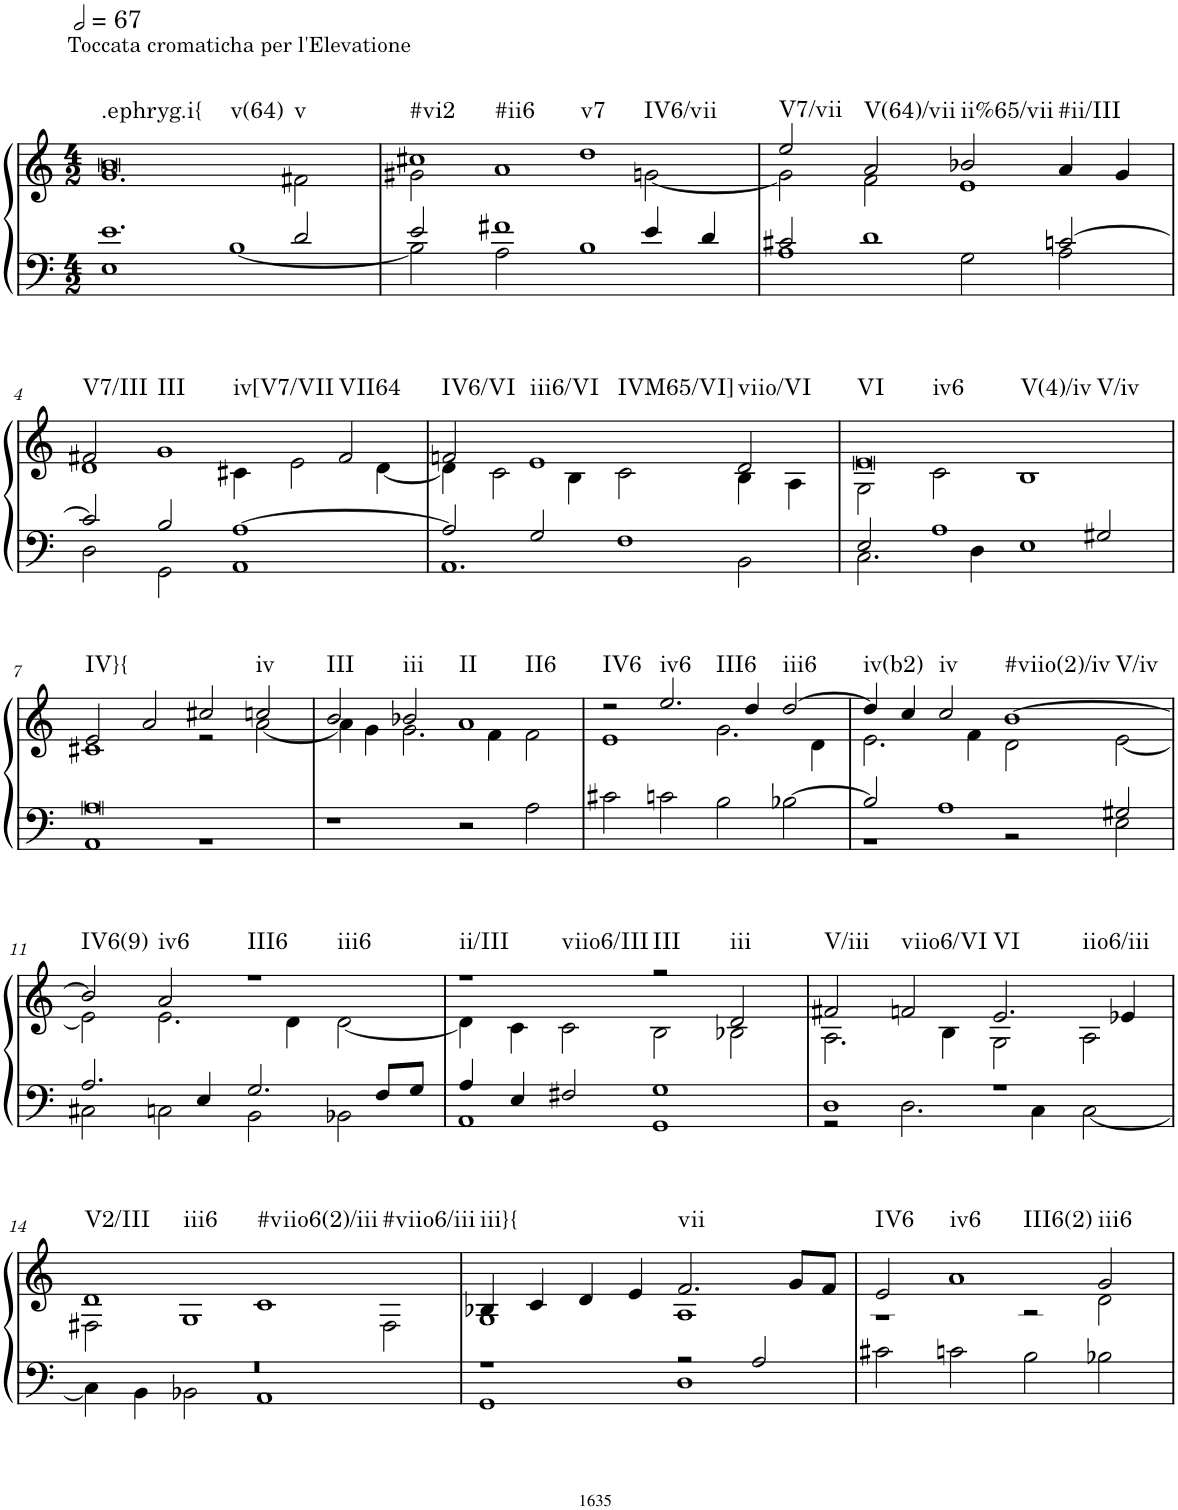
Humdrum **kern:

**kern	**kern	**harte
*part1	*part1	*part1
*staff2	*staff1	*
*I"Organ	*	*
*clefF4	*clefG2	*
*k[]	*k[]	*
*M4/2	*M4/2	*
*MM134	*MM134	*
=1	=1	=1
*^	*^	*
!	!	!LO:TX:a:t=Toccata cromaticha per l'Elevatione	!	!LO:H:n=1:kt=.ephryg.i{
!	!	!	!	!LO:H:n=2:kt=v(64)
!	!	!	!	!LO:H:n=3:kt=v
1.e	1E	0b	1.g	N N N
.	[1B	.	.	.
2d/	.	.	2f#X\	.
=2	=2	=2	=2	=2
!	!	!	!	!LO:H:n=1:kt=#vi2
!	!	!	!	!LO:H:n=2:kt=#ii6
2e/	2B\]	1cc#X	2g#X\	N N
1f#X	2A\	.	1a	.
!	!	!	!	!LO:H:n=1:kt=v7
!	!	!	!	!LO:H:n=2:kt=IV6/vii
.	1B	1dd	.	N N
4e/	.	.	[2gn\	.
4d/	.	.	.	.
=3	=3	=3	=3	=3
!	!	!	!	!LO:H:kt=V7/vii
2c#X/	1A	2ee/	2g\]	N
!	!	!	!	!LO:H:kt=V(64)/vii
1d	.	2a/	2f\	N
!	!	!	!	!LO:H:kt=ii%65/vii
.	2G\	2b-X/	1e	N
!	!	!	!	!LO:H:kt=#ii/III
[2cn/	2A\	4a/	.	N
.	.	4g/	.	.
!!LO:LB:g=z	!!
=4	=4	=4	=4	=4
!	!	!	!	!LO:H:kt=V7/III
2c/]	2D\	2f#X/	1d	N
!	!	!	!	!LO:H:n=1:kt=III
!	!	!	!	!LO:H:n=2:kt=iv[V7/VII
2B/	2GG\	1g	.	N N
[1A	1AA	.	4c#X\	.
.	.	.	2e\	.
!	!	!	!	!LO:H:kt=VII64
.	.	2f#/	.	N
.	.	.	[4d\	.
=5	=5	=5	=5	=5
!	!	!	!	!LO:H:kt=IV6/VI
2A/]	1.AA	2fn/	4d\]	N
.	.	.	2c\	.
!	!	!	!	!LO:H:n=1:kt=iii6/VI
!	!	!	!	!LO:H:n=2:kt=IVM65/VI]
2G/	.	1e	.	N N
.	.	.	4B\	.
1F	.	.	2c\	.
!	!	!	!	!LO:H:kt=viio/VI
.	2BB\	2d/	4B\	N
.	.	.	4A\	.
=6	=6	=6	=6	=6
!	!	!	!	!LO:H:n=1:kt=VI
!	!	!	!	!LO:H:n=2:kt=iv6
!	!	!	!	!LO:H:n=3:kt=V(4)/iv
!	!	!	!	!LO:H:n=4:kt=V/iv
2E/	2.C\	0e	2G\	N N N N
1A	.	.	2c\	.
.	4D\	.	.	.
.	1E	.	1B	.
2G#X/	.	.	.	.
!!LO:LB:g=z	!!
=7	=7	=7	=7	=7
!	!	!	!	!LO:H:kt=IV}{
0A	1AA	2e/	1c#X	N
.	.	2a/	.	.
.	1r	2cc#X/	2r	.
!	!	!	!	!LO:H:kt=iv
.	.	2ccn/	[2a\	N
*v	*v	*	*	*
=8	=8	=8	=8
!	!	!	!LO:H:kt=III
1r	2b/	4a\]	N
.	.	4g\	.
!	!	!	!LO:H:kt=iii
.	2b-X/	2.g\	N
!	!	!	!LO:H:n=1:kt=II
!	!	!	!LO:H:n=2:kt=II6
2r	1a	.	N N
.	.	4f\	.
2A\	.	2f\	.
=9	=9	=9	=9
!	!	!	!LO:H:kt=IV6
2c#X\	2r	1e	N
!	!	!	!LO:H:n=1:kt=iv6
!	!	!	!LO:H:n=2:kt=III6
2cn\	2.ee/	.	N N
2B\	.	2.g\	.
.	4dd/	.	.
!	!	!	!LO:H:kt=iii6
[2B-X\	[2dd/	.	N
.	.	4d\	.
=10	=10	=10	=10
*^	*	*	*
!	!	!	!	!LO:H:kt=iv(b2)
2B-/]	1r	4dd/]	2.e\	N
.	.	4cc/	.	.
!	!	!	!	!LO:H:kt=iv
1A	.	2cc/	.	N
.	.	.	4f\	.
!	!	!	!	!LO:H:n=1:kt=#viio(2)/iv
!	!	!	!	!LO:H:n=2:kt=V/iv
.	2r	[1b	2d\	N N
2G#X/	2E\	.	[2e\	.
!!LO:LB:g=z	!!
=11	=11	=11	=11	=11
!	!	!	!	!LO:H:kt=IV6(9)
2.A/	2C#X\	2b/]	2e\]	N
!	!	!	!	!LO:H:kt=iv6
.	2Cn\	2a/	2.e\	N
4E/	.	.	.	.
!	!	!	!	!LO:H:n=1:kt=III6
!	!	!	!	!LO:H:n=2:kt=iii6
2.G/	2BB\	1r	.	N N
.	.	.	4d\	.
.	2BB-X\	.	[2d\	.
8F/L	.	.	.	.
8G/J	.	.	.	.
=12	=12	=12	=12	=12
!	!	!	!	!LO:H:n=1:kt=ii/III
!	!	!	!	!LO:H:n=2:kt=viio6/III
4A/	1AA	1r	4d\]	N N
4E/	.	.	4c\	.
2F#X/	.	.	2c\	.
!	!	!	!	!LO:H:kt=III
1G	1GG	2r	2B\	N
!	!	!	!	!LO:H:kt=iii
.	.	2d/	2B-X\	N
=13	=13	=13	=13	=13
!	!	!	!	!LO:H:kt=V/iii
1D	2r	2f#X/	2.A\	N
!	!	!	!	!LO:H:kt=viio6/VI
.	2.D\	2fn/	.	N
.	.	.	4B\	.
!	!	!	!	!LO:H:n=1:kt=VI
!	!	!	!	!LO:H:n=2:kt=iio6/iii
1r	.	2.e/	2G\	N N
.	4C\	.	.	.
.	[2C\	.	2A\	.
.	.	4e-X/	.	.
!!LO:LB:g=z	!!
=14	=14	=14	=14	=14
!	!	!	!	!LO:H:n=1:kt=V2/III
!	!	!	!	!LO:H:n=2:kt=iii6
0r	4C\]	1d	2F#X\	N N
.	4BB\	.	.	.
.	2BB-X\	.	1G	.
!	!	!	!	!LO:H:n=1:kt=#viio6(2)/iii
!	!	!	!	!LO:H:n=2:kt=#viio6/iii
.	1AA	1c	.	N N
.	.	.	2F#\	.
=15	=15	=15	=15	=15
!	!	!	!	!LO:H:kt=iii}{
1r	1GG	4B-X/	1G	N
.	.	4c/	.	.
.	.	4d/	.	.
.	.	4e/	.	.
!	!	!	!	!LO:H:kt=vii
2r	1D	2.f/	1A	N
2A/	.	.	.	.
.	.	8g/L	.	.
.	.	8f/J	.	.
*v	*v	*	*	*
=16	=16	=16	=16
!	!	!	!LO:H:kt=IV6
2c#X\	2e/	1r	N
!	!	!	!LO:H:n=1:kt=iv6
!	!	!	!LO:H:n=2:kt=III6(2)
2cn\	1a	.	N N
2B\	.	2r	.
!	!	!	!LO:H:kt=iii6
2B-X\	2g/	2d\	N
*	*v	*v	*
=	=	=
*-	*-	*-
